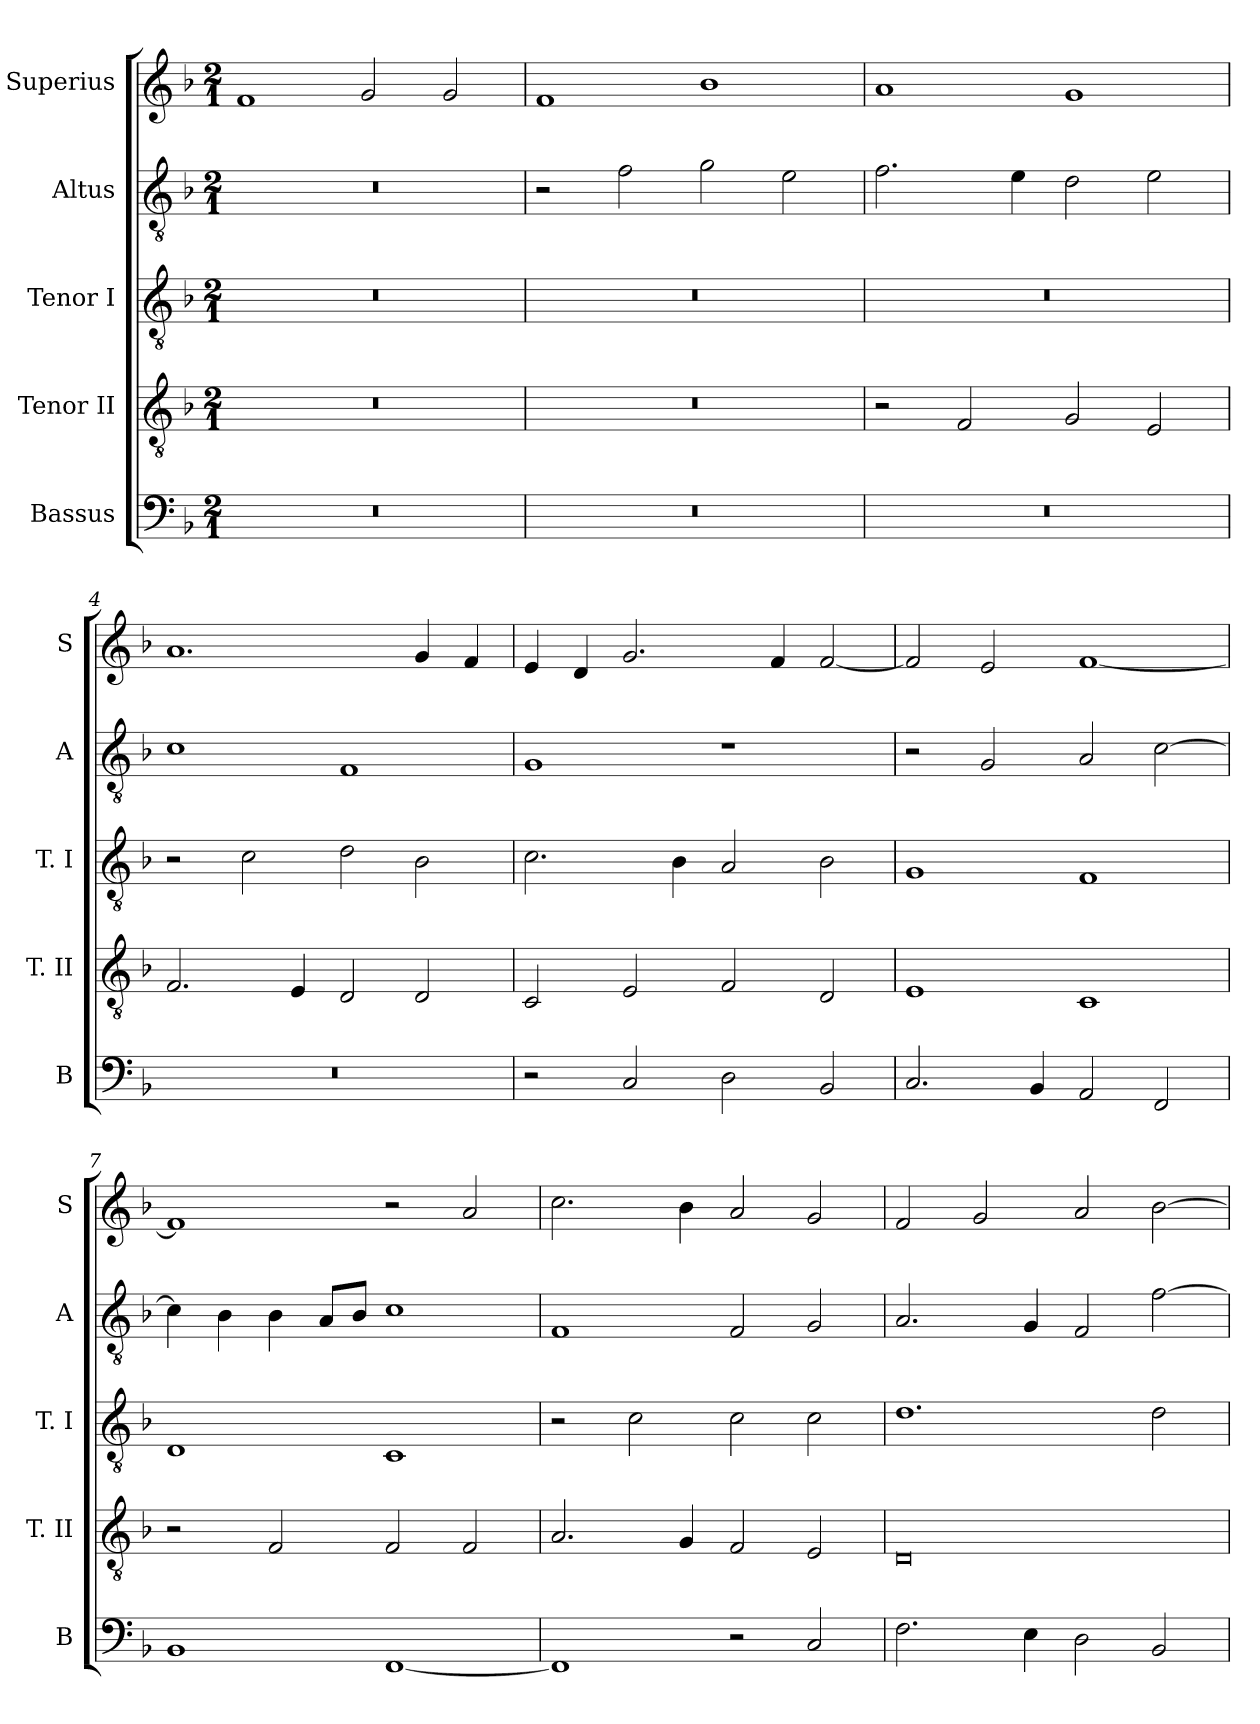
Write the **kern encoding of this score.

**kern	**kern	**kern	**kern	**kern
*part5	*part4	*part3	*part2	*part1
*staff5	*staff4	*staff3	*staff2	*staff1
*I"Bassus	*I"Tenor II	*I"Tenor I	*I"Altus	*I"Superius
*I'B	*I'T. II	*I'T. I	*I'A	*I'S
*clefF4	*clefGv2	*clefGv2	*clefGv2	*clefG2
*k[b-]	*k[b-]	*k[b-]	*k[b-]	*k[b-]
*d:	*d:	*d:	*d:	*d:
*M2/1	*M2/1	*M2/1	*M2/1	*M2/1
=1	=1	=1	=1	=1
0r	0r	0r	0r	1f
.	.	.	.	2g
.	.	.	.	2g
=2	=2	=2	=2	=2
0r	0r	0r	2r	1f
.	.	.	2f	.
.	.	.	2g	1b-
.	.	.	2e	.
=3	=3	=3	=3	=3
0r	2r	0r	2.f	1a
.	2F	.	.	.
.	.	.	4e	.
.	2G	.	2d	1g
.	2E	.	2e	.
=4	=4	=4	=4	=4
0r	2.F	2r	1c	1.a
.	.	2c	.	.
.	4E	.	.	.
.	2D	2d	1F	.
.	2D	2B-	.	4g
.	.	.	.	4f
=5	=5	=5	=5	=5
2r	2C	2.c	1G	4e
.	.	.	.	4d
2C	2E	.	.	2.g
.	.	4B-	.	.
2D	2F	2A	1r	.
.	.	.	.	4f
2BB-	2D	2B-	.	[2f
=6	=6	=6	=6	=6
2.C	1E	1G	2r	2f]
.	.	.	2G	2e
4BB-	.	.	.	.
2AA	1C	1F	2A	[1f
2FF	.	.	[2c	.
=7	=7	=7	=7	=7
1BB-	2r	1D	4c]	1f]
.	.	.	4B-	.
.	2F	.	4B-	.
.	.	.	8AL	.
.	.	.	8B-J	.
[1FF	2F	1C	1c	2r
.	2F	.	.	2a
=8	=8	=8	=8	=8
1FF]	2.A	2r	1F	2.cc
.	.	2c	.	.
.	4G	.	.	4b-
2r	2F	2c	2F	2a
2C	2E	2c	2G	2g
=9	=9	=9	=9	=9
2.F	0D	1.d	2.A	2f
.	.	.	.	2g
4E	.	.	4G	.
2D	.	.	2F	2a
2BB-	.	2d	[2f	[2b-
=	=	=	=	=
*-	*-	*-	*-	*-
